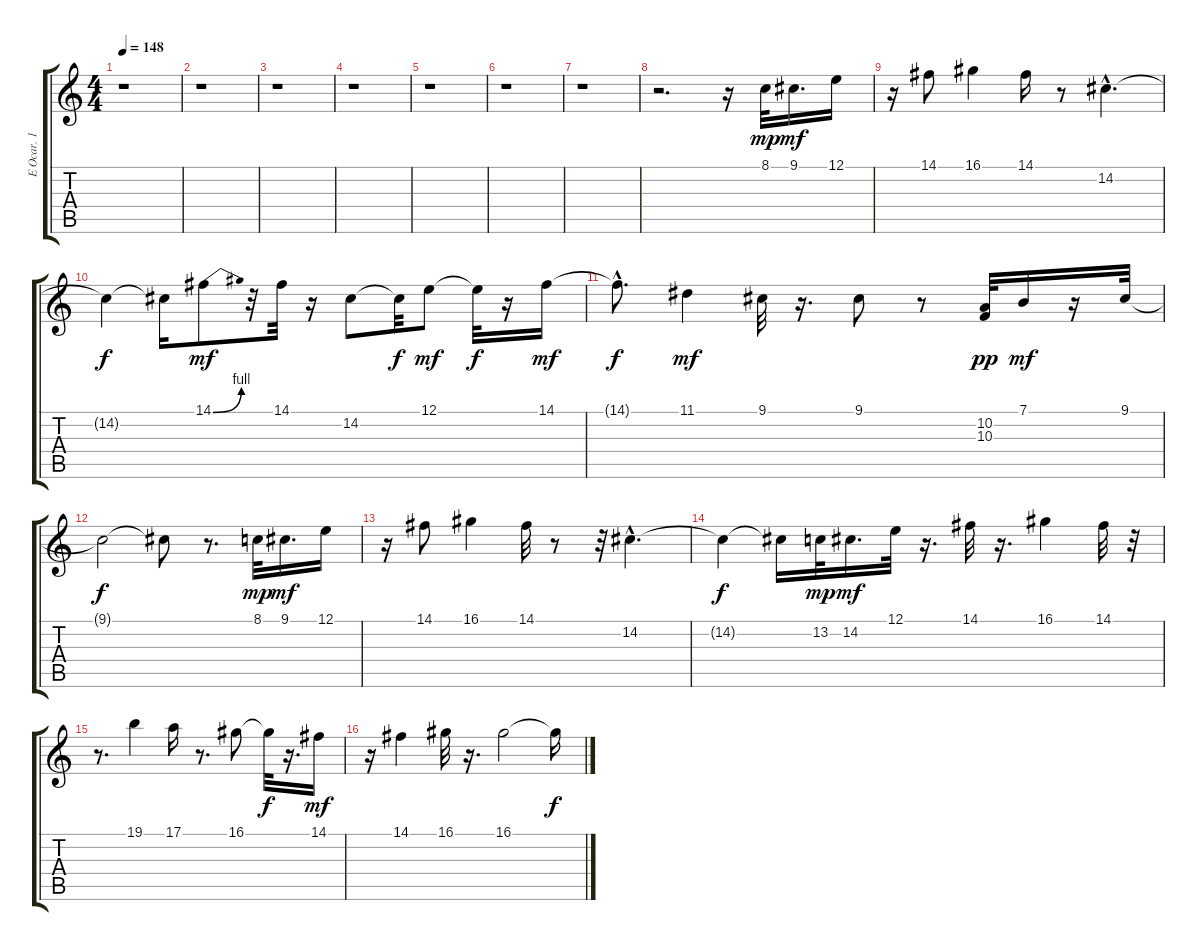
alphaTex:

\track ("E Ocar. 1" "E Ocar. 1") {instrument ocarina}
\staff {score tabs}
\tuning (E4 B3 G3 D3 A2 E2) {hide}
\ts (4 4)
\tempo 148
\clef g2
\ks c
r.1{dy mp} |
r.1 |
r.1 |
r.1 |
r.1 |
r.1 |
r.1 |
r.2{d} r.16 8.1.32 9.1.16{d dy mf} 12.1.16 |
r.16 14.1.8 16.1.4 14.1.16 r.8 14.2{hac}.4{d} |
14.2{t}.4{dy f} 14.2{t}.16 14.1{be (bend 0 0 60 4)}.8{dy mf} r.32 14.1.32 r.16 14.2.8 14.2{t}.32{dy f} 12.1.8{dy mf} 12.1{t}.32{dy f} r.16 14.1.16{dy mf} |
14.1{hac t}.8{d dy f} 11.1.4{dy mf} 9.1.32 r.16{d} 9.1.8 r.8 (10.2 10.3).32{dy pp} 7.1.16{dy mf} r.16 9.1.32 |
9.1{t}.2{dy f} 9.1{t}.8 r.8{d} 8.1.32{dy mp} 9.1.16{d dy mf} 12.1.16 |
r.16 14.1.8 16.1.4 14.1.32 r.8 r.32 14.2{hac}.4{d} |
14.2{t}.4{dy f} 14.2{t}.16 13.2.32{dy mp} 14.2.16{d dy mf} 12.1.32 r.16{d} 14.1.32 r.16{d} 16.1.4 14.1.32 r.32 |
r.8{d} 19.1.4 17.1.16 r.8{d} 16.1.8 16.1{t}.32{dy f} r.16{d} 14.1.16{dy mf} |
r.16 14.1.4 16.1.32 r.16{d} 16.1.2 16.1{t}.16{dy f}
